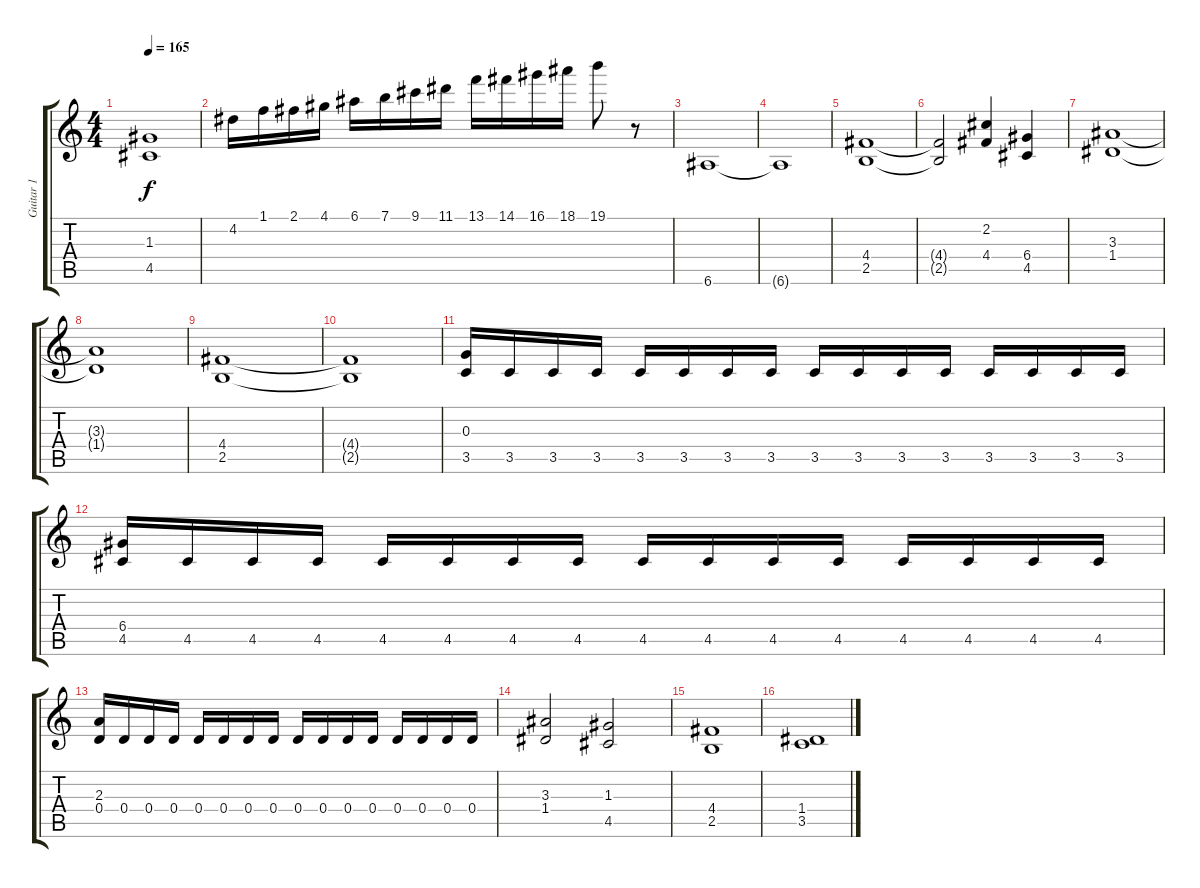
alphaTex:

\track ("Guitar 1" "Guitar 1") {instrument distortionguitar}
\staff {score tabs}
\tuning (E4 B3 G3 D3 A2 E2) {hide}
\ts (4 4)
\tempo 165
\clef g2
\ks c
(1.3 4.5).1{dy f} |
4.2.16 1.1.16 2.1.16 4.1.16 6.1.16 7.1.16 9.1.16 11.1.16 13.1.16 14.1.16 16.1.16 18.1.16 19.1.8 r.8 |
6.6.1 |
6.6{t}.1 |
(4.4 2.5).1 |
(4.4{t} 2.5{t}).2 (2.2 4.4).4 (6.4 4.5).4 |
(3.3 1.4).1 |
(3.3{t} 1.4{t}).1 |
(4.4 2.5).1 |
(4.4{t} 2.5{t}).1 |
(0.3 3.5).16 3.5.16 3.5.16 3.5.16 3.5.16 3.5.16 3.5.16 3.5.16 3.5.16 3.5.16 3.5.16 3.5.16 3.5.16 3.5.16 3.5.16 3.5.16 |
(6.4 4.5).16 4.5.16 4.5.16 4.5.16 4.5.16 4.5.16 4.5.16 4.5.16 4.5.16 4.5.16 4.5.16 4.5.16 4.5.16 4.5.16 4.5.16 4.5.16 |
(2.3 0.4).16 0.4.16 0.4.16 0.4.16 0.4.16 0.4.16 0.4.16 0.4.16 0.4.16 0.4.16 0.4.16 0.4.16 0.4.16 0.4.16 0.4.16 0.4.16 |
(3.3 1.4).2 (1.3 4.5).2 |
(4.4 2.5).1 |
(1.4 3.5).1
